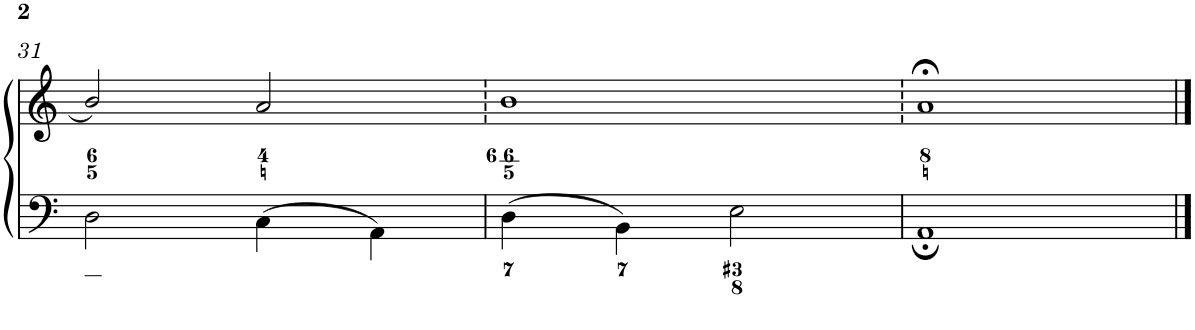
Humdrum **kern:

**kern	**kern
*part1	*part1
*staff2	*staff1
*I"Piano	*
*I'Pno.	*
!!LO:PB:g=z
*clefF4	*clefG2
*k[]	*k[]
*M4/4	*M4/4
*met(c)	*met(c)
=31	=31
2D\	2b/
4C\	2a/
4AA\	.
=32	=32
4D\	1b
4BB\	.
2E\	.
=33	=33
1AA;	1a;<
==	==
*-	*-
